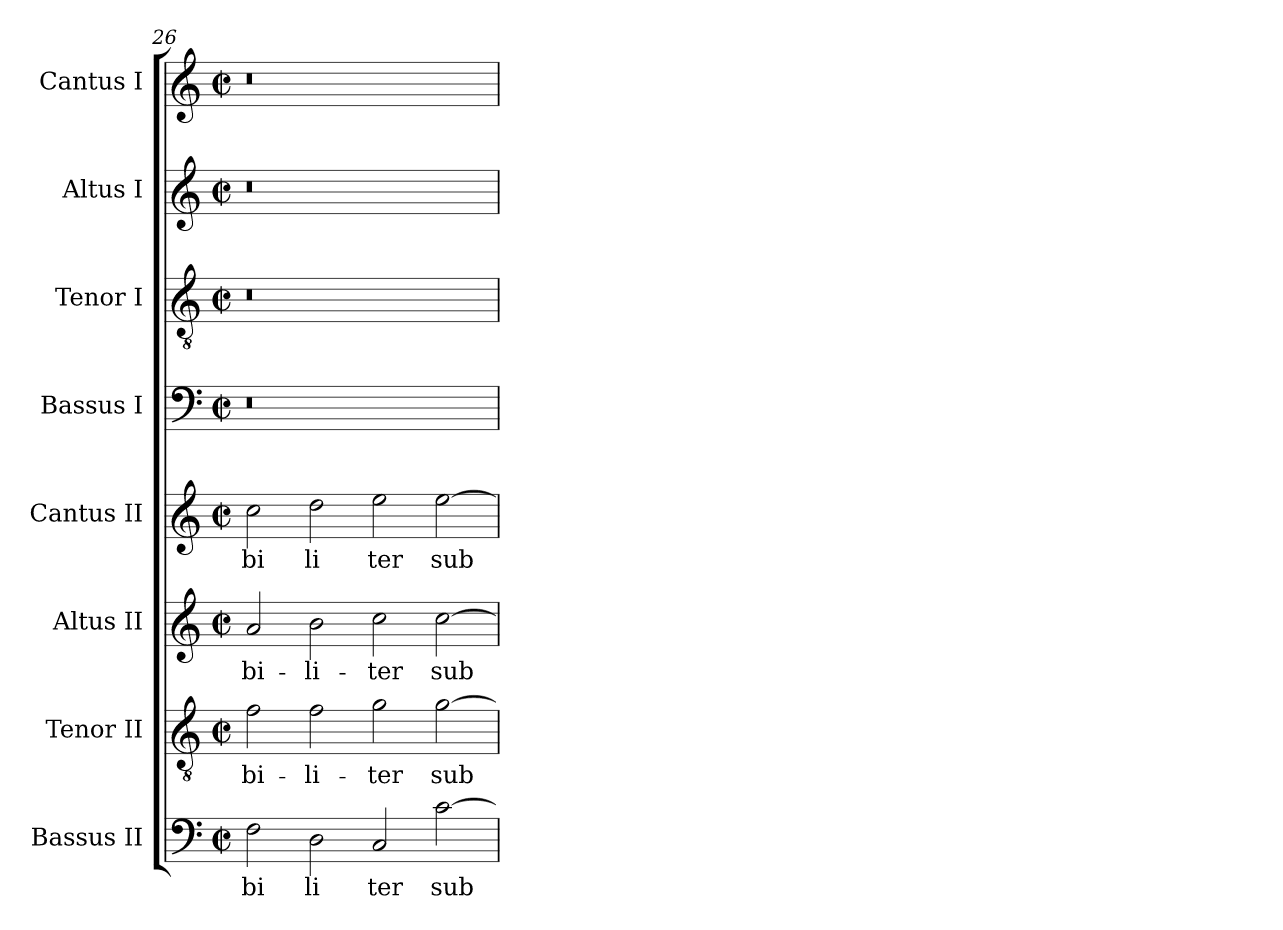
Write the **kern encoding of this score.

**kern	**text	**kern	**text	**kern	**text	**kern	**text	**kern	**kern	**kern	**kern
*part8	*part8	*part7	*part7	*part6	*part6	*part5	*part5	*part4	*part3	*part2	*part1
*staff8	*staff8	*staff7	*staff7	*staff6	*staff6	*staff5	*staff5	*staff4	*staff3	*staff2	*staff1
*I"Bassus II	*	*I"Tenor II	*	*I"Altus II	*	*I"Cantus II	*	*I"Bassus I	*I"Tenor I	*I"Altus I	*I"Cantus I
!!LO:PB:g=z
*clefF4	*	*clefGv2	*	*clefG2	*	*clefG2	*	*clefF4	*clefGv2	*clefG2	*clefG2
*M2/2	*	*M2/2	*	*M2/2	*	*M2/2	*	*M2/2	*M2/2	*M2/2	*M2/2
*met(c|)	*	*met(c|)	*	*met(c|)	*	*met(c|)	*	*met(c|)	*met(c|)	*met(c|)	*met(c|)
=26	=26	=26	=26	=26	=26	=26	=26	=26	=26	=26	=26
!	!LO:LY:b:cj	!	!LO:LY:b:cj	!	!LO:LY:b:cj	!	!LO:LY:b:cj	!	!	!	!
2F\	bi	2f\	-bi-	2a/	-bi-	2cc\	-bi	0r	0r	0r	0r
!	!LO:LY:b:cj	!	!LO:LY:b:cj	!	!LO:LY:b:cj	!	!LO:LY:b:cj	!	!	!	!
2D\	li	2f\	-li-	2b\	-li-	2dd\	li	.	.	.	.
!	!LO:LY:b:cj	!	!LO:LY:b:cj	!	!LO:LY:b:cj	!	!LO:LY:b:cj	!	!	!	!
2C/	ter	2g\	-ter	2cc\	-ter	2ee\	ter	.	.	.	.
!	!LO:LY:b	!	!LO:LY:b	!	!LO:LY:b	!	!LO:LY:b	!	!	!	!
[>2c\	sub	[>2g\	sub-	[>2cc\	sub-	[>2ee\	sub	.	.	.	.
=	=	=	=	=	=	=	=	=	=	=	=
*-	*-	*-	*-	*-	*-	*-	*-	*-	*-	*-	*-
